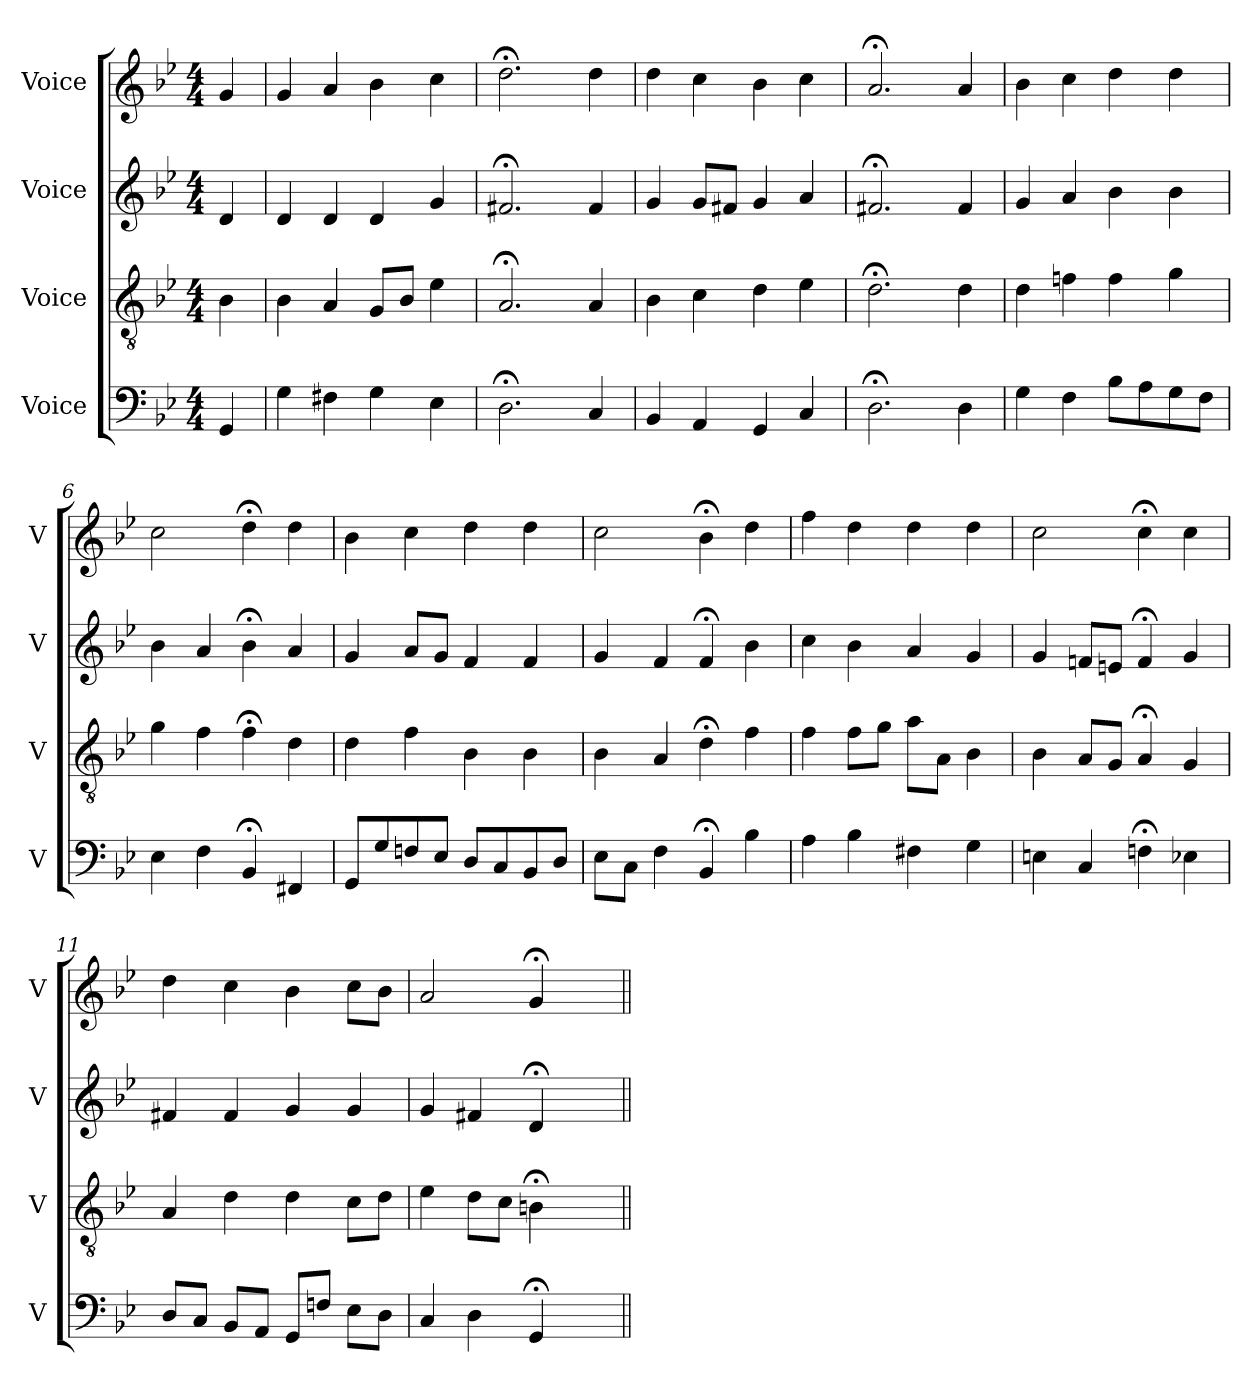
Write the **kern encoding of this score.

**kern	**kern	**kern	**kern
*part4	*part3	*part2	*part1
*staff4	*staff3	*staff2	*staff1
*I"Voice	*I"Voice	*I"Voice	*I"Voice
*I'V	*I'V	*I'V	*I'V
*clefF4	*clefGv2	*clefG2	*clefG2
*k[b-e-]	*k[b-e-]	*k[b-e-]	*k[b-e-]
*M4/4	*M4/4	*M4/4	*M4/4
*MM100	*MM100	*MM100	*MM100
=	=	=	=
4GG/	4B-\	4d/	4g/
=1	=1	=1	=1
4G\	4B-\	4d/	4g/
4F#X\	4A/	4d/	4a/
4G\	8G/L	4d/	4b-\
.	8B-/J	.	.
4E-\	4e-\	4g/	4cc\
=2	=2	=2	=2
2.D;\	2.A;/	2.f#X;/	2.dd;\
4C/	4A/	4f#/	4dd\
=3	=3	=3	=3
4BB-/	4B-\	4g/	4dd\
4AA/	4c\	8g/L	4cc\
.	.	8f#X/J	.
4GG/	4d\	4g/	4b-\
4C/	4e-\	4a/	4cc\
=4	=4	=4	=4
2.D;\	2.d;\	2.f#X;/	2.a;/
4D\	4d\	4f#/	4a/
=5	=5	=5	=5
4G\	4d\	4g/	4b-\
4F\	4fn\	4a/	4cc\
8B-\L	4f\	4b-\	4dd\
8A\	.	.	.
8G\	4g\	4b-\	4dd\
8F\J	.	.	.
!!LO:LB:g=z
=6	=6	=6	=6
4E-\	4g\	4b-\	2cc\
4F\	4f\	4a/	.
4BB-;/	4f;\	4b-;\	4dd;\
4FF#X/	4d\	4a/	4dd\
=7	=7	=7	=7
8GG/L	4d\	4g/	4b-\
8G/	.	.	.
8Fn/	4f\	8a/L	4cc\
8E-/J	.	8g/J	.
8D/L	4B-\	4f/	4dd\
8C/	.	.	.
8BB-/	4B-\	4f/	4dd\
8D/J	.	.	.
=8	=8	=8	=8
8E-\L	4B-\	4g/	2cc\
8C\J	.	.	.
4F\	4A/	4f/	.
4BB-;/	4d;\	4f;/	4b-;\
4B-\	4f\	4b-\	4dd\
=9	=9	=9	=9
4A\	4f\	4cc\	4ff\
4B-\	8f\L	4b-\	4dd\
.	8g\J	.	.
4F#X\	8a\L	4a/	4dd\
.	8A\J	.	.
4G\	4B-\	4g/	4dd\
=10	=10	=10	=10
4En\	4B-\	4g/	2cc\
4C/	8A/L	8fn/L	.
.	8G/J	8en/J	.
4Fn;\	4A;/	4f;/	4cc;\
4E-X\	4G/	4g/	4cc\
!!LO:LB:g=z
=11	=11	=11	=11
8D/L	4A/	4f#X/	4dd\
8C/J	.	.	.
8BB-/L	4d\	4f#/	4cc\
8AA/J	.	.	.
8GG/L	4d\	4g/	4b-\
8Fn/J	.	.	.
8E-\L	8c\L	4g/	8cc\L
8D\J	8d\J	.	8b-\J
=12	=12	=12	=12
4C/	4e-\	4g/	2a/
4D\	8d\L	4f#X/	.
.	8c\J	.	.
4GG;/	4Bn;\	4d;/	4g;/
4ryy	4ryy	4ryy	4ryy
=||	=||	=||	=||
*-	*-	*-	*-
